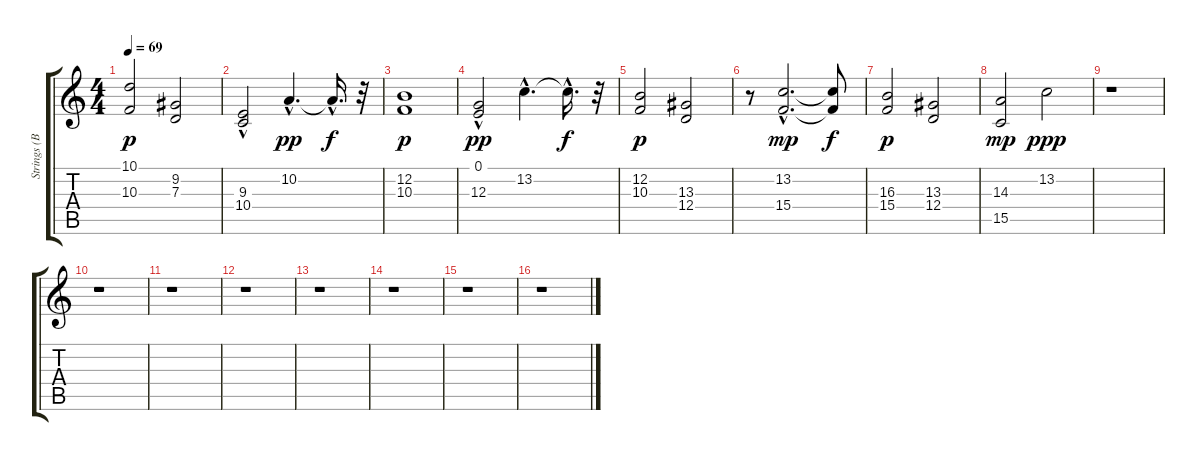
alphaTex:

\track ("Strings (BB)" "Strings (B") {instrument voiceoohs}
\staff {score tabs}
\tuning (E4 B3 G3 D3 A2 E2) {hide}
\ts (4 4)
\tempo 69
\clef g2
\ks c
(10.1 10.3).2{dy p} (9.2 7.3).2 |
(9.3{hac} 10.4{hac}).2 10.2{hac}.4{d dy pp} 10.2{hac t}.16{d dy f} r.32 |
(12.2 10.3).1{dy p} |
(0.1{hac} 12.3{hac}).2{dy pp} 13.2{hac}.4{d} 13.2{hac t}.16{d dy f} r.32 |
(12.2 10.3).2{dy p} (13.3 12.4).2 |
r.8 (13.2{hac} 15.4{hac}).2{d dy mp} (13.2{t} 15.4{t}).8{dy f} |
(16.3 15.4).2{dy p} (13.3 12.4).2 |
(14.3 15.5).2{dy mp} 13.2.2{dy ppp} |
r.1 |
r.1 |
r.1 |
r.1 |
r.1 |
r.1 |
r.1 |
r.1
